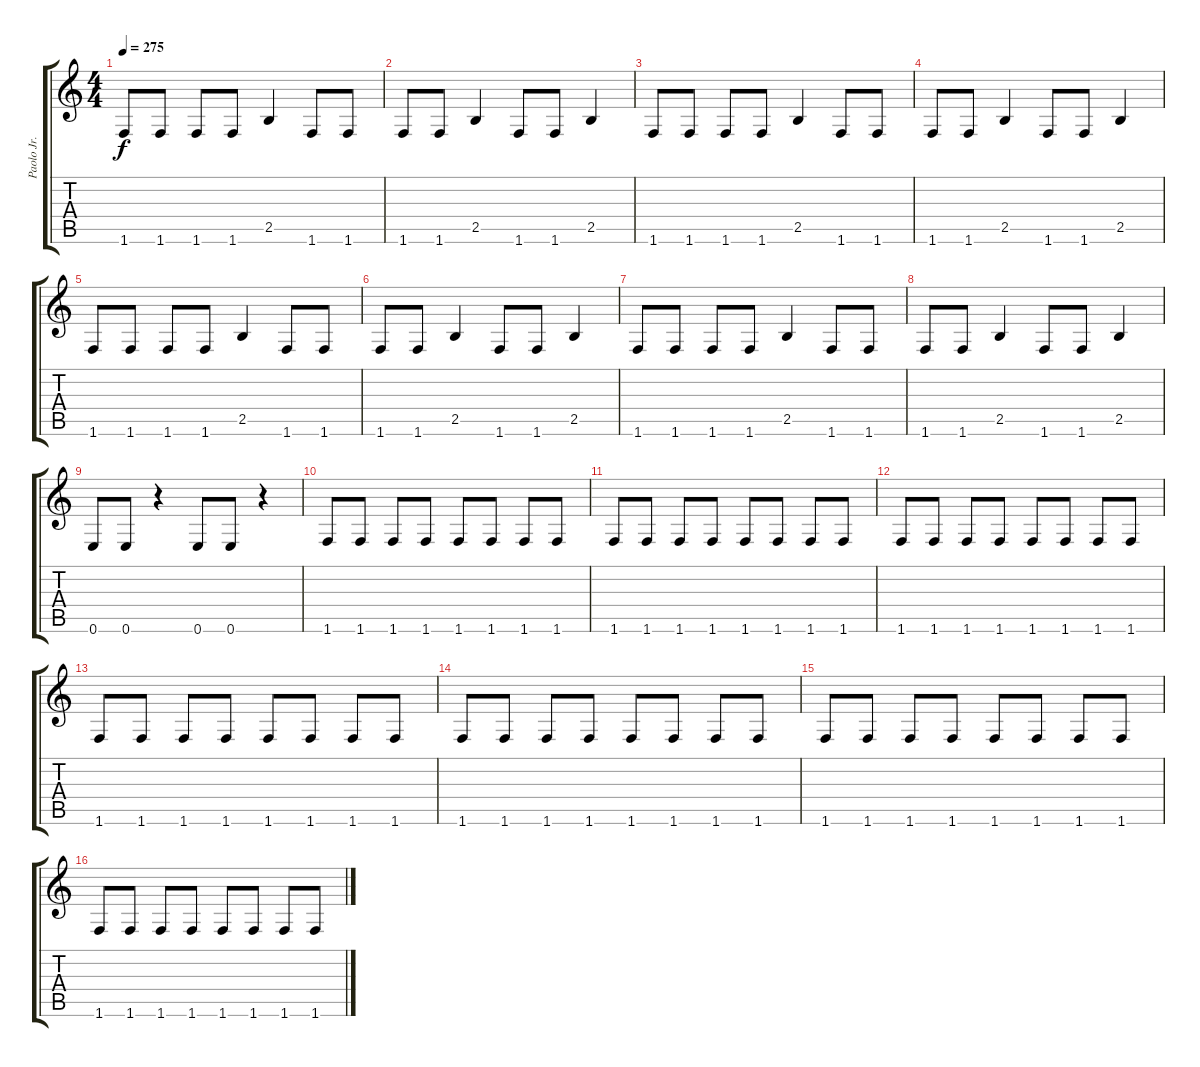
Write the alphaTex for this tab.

\track ("Paolo Jr." "Paolo Jr.") {instrument electricbassfinger}
\staff {score tabs}
\tuning (E4 B3 G3 D3 A2 E2) {hide}
\ts (4 4)
\tempo 275
\clef g2
\ks c
1.6.8{dy f} 1.6.8 1.6.8 1.6.8 2.5.4 1.6.8 1.6.8 |
1.6.8 1.6.8 2.5.4 1.6.8 1.6.8 2.5.4 |
1.6.8 1.6.8 1.6.8 1.6.8 2.5.4 1.6.8 1.6.8 |
1.6.8 1.6.8 2.5.4 1.6.8 1.6.8 2.5.4 |
1.6.8 1.6.8 1.6.8 1.6.8 2.5.4 1.6.8 1.6.8 |
1.6.8 1.6.8 2.5.4 1.6.8 1.6.8 2.5.4 |
1.6.8 1.6.8 1.6.8 1.6.8 2.5.4 1.6.8 1.6.8 |
1.6.8 1.6.8 2.5.4 1.6.8 1.6.8 2.5.4 |
0.6.8 0.6.8 r.4 0.6.8 0.6.8 r.4 |
1.6.8 1.6.8 1.6.8 1.6.8 1.6.8 1.6.8 1.6.8 1.6.8 |
1.6.8 1.6.8 1.6.8 1.6.8 1.6.8 1.6.8 1.6.8 1.6.8 |
1.6.8 1.6.8 1.6.8 1.6.8 1.6.8 1.6.8 1.6.8 1.6.8 |
1.6.8 1.6.8 1.6.8 1.6.8 1.6.8 1.6.8 1.6.8 1.6.8 |
1.6.8 1.6.8 1.6.8 1.6.8 1.6.8 1.6.8 1.6.8 1.6.8 |
1.6.8 1.6.8 1.6.8 1.6.8 1.6.8 1.6.8 1.6.8 1.6.8 |
1.6.8 1.6.8 1.6.8 1.6.8 1.6.8 1.6.8 1.6.8 1.6.8
